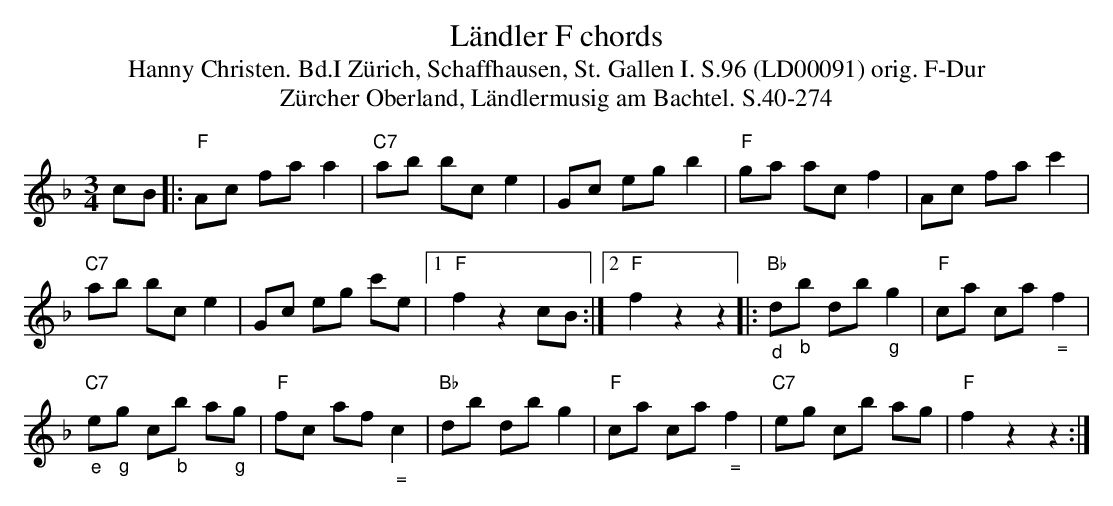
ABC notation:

X:1
T: L\"andler F chords
T:Hanny Christen. Bd.I Zürich, Schaffhausen, St. Gallen I. S.96 (LD00091) orig. F-Dur
T: Z\"urcher Oberland, L\"andlermusig am Bachtel. S.40-274
M:3/4
L:1/8
K:F %%MIDI gchordon
cB |: "F"Ac faa2 | "C7"ab bce2 | Gc egb2 | "F"ga acf2 | Ac fac'2 |
"C7"ab bce2 | Gc eg c'e |1 "F"f2z2cB :|2 "F"f2z2z2 |: "Bb""_d"d"_b"b db"_g"g2 | "F"ca ca"_ ="f2 |
"C7""_e"e"_g"g c"_b"b a"_g"g | "F"fc af"_ ="c2 | "Bb"db dbg2 | "F"ca ca"_ ="f2 | "C7"eg cb ag | "F"f2z2z2 :|
